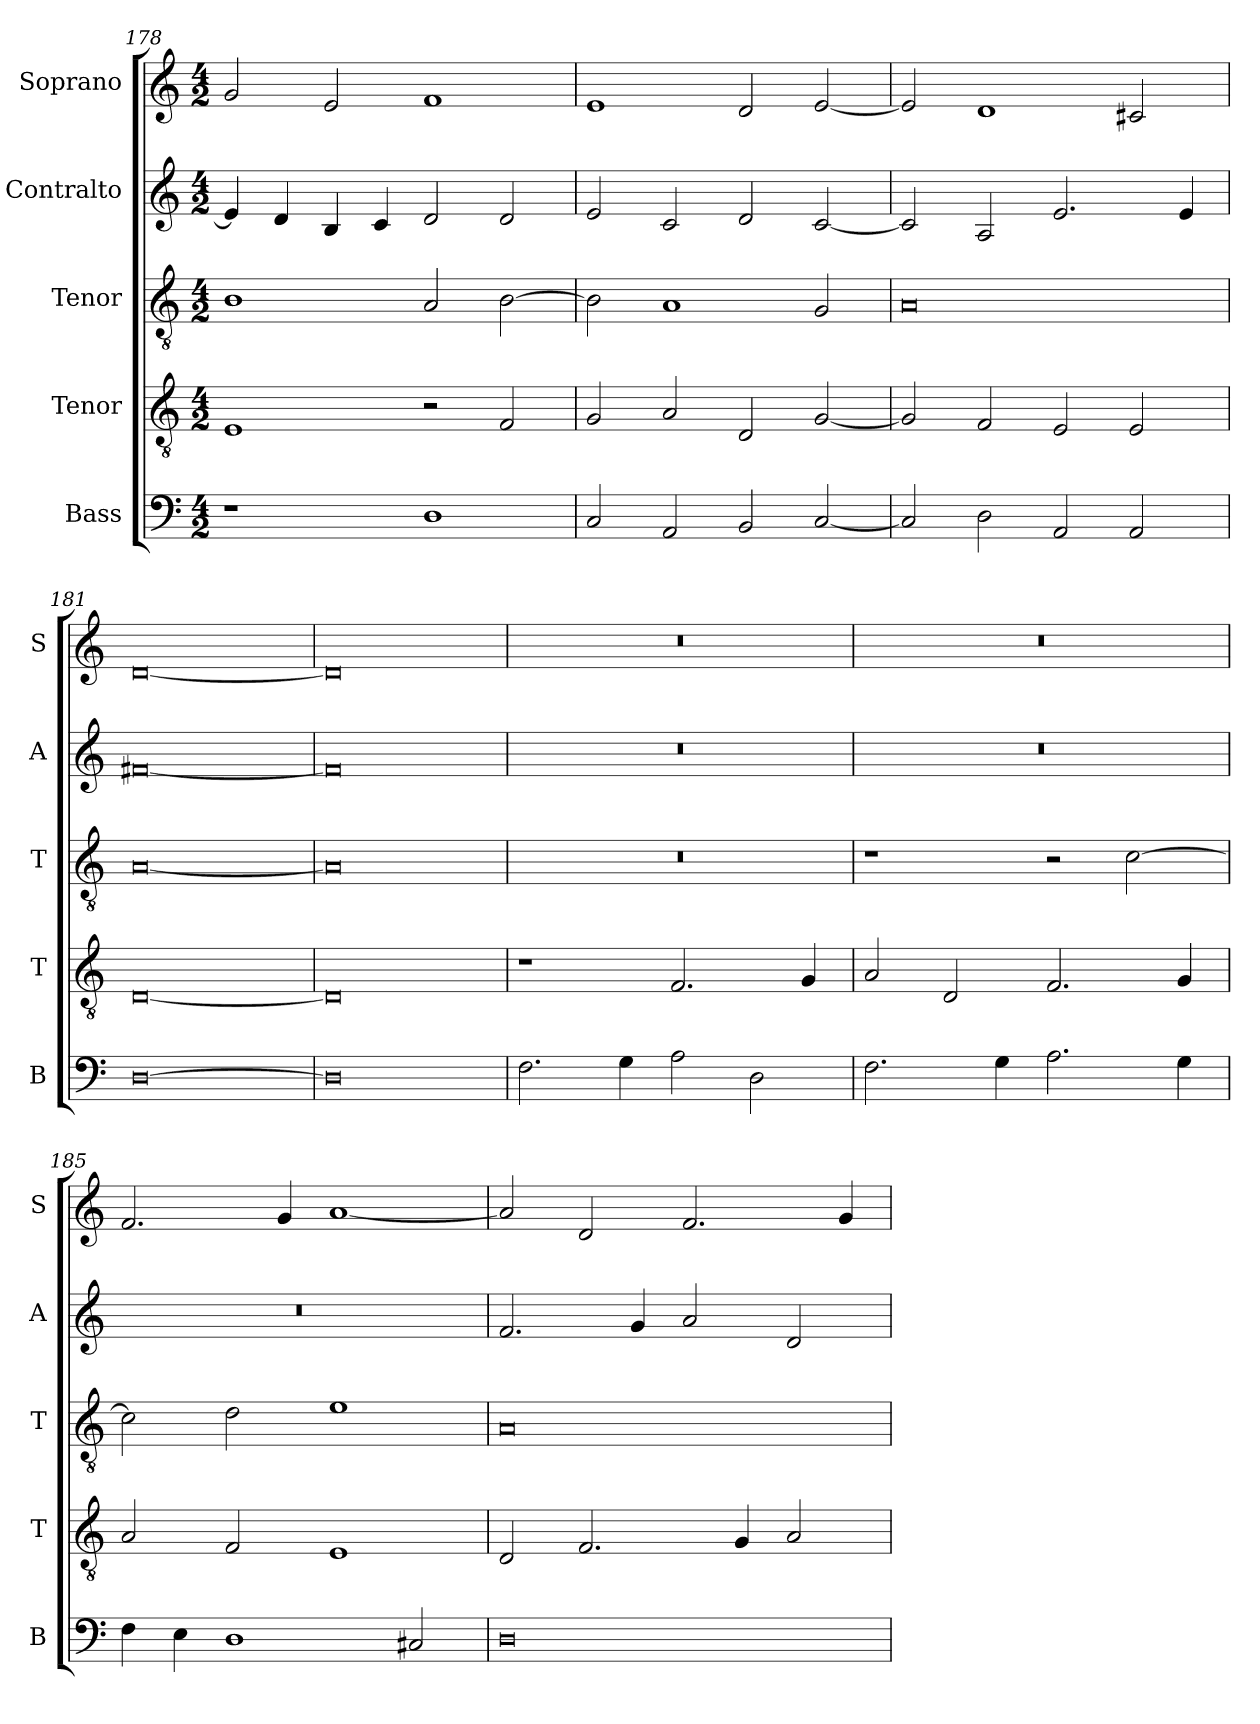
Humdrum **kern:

**kern	**kern	**kern	**kern	**kern
*part5	*part4	*part3	*part2	*part1
*staff5	*staff4	*staff3	*staff2	*staff1
*I"Bass	*I"Tenor	*I"Tenor	*I"Contralto	*I"Soprano
*I'B	*I'T	*I'T	*I'A	*I'S
*clefF4	*clefGv2	*clefGv2	*clefG2	*clefG2
*k[]	*k[]	*k[]	*k[]	*k[]
*D:dor	*D:dor	*D:dor	*D:dor	*D:dor
*M4/2	*M4/2	*M4/2	*M4/2	*M4/2
=178	=178	=178	=178	=178
1r	1E	1B	4e]	2g
.	.	.	4d	.
.	.	.	4B	2e
.	.	.	4c	.
1D	2r	2A	2d	1f
.	2F	[2B	2d	.
=179	=179	=179	=179	=179
2C	2G	2B]	2e	1e
2AA	2A	1A	2c	.
2BB	2D	.	2d	2d
[2C	[2G	2G	[2c	[2e
=180	=180	=180	=180	=180
2C]	2G]	0A	2c]	2e]
2D	2F	.	2A	1d
2AA	2E	.	2.e	.
2AA	2E	.	.	2c#X
.	.	.	4e	.
=181	=181	=181	=181	=181
[0D	[0D	[0A	[0f#X	[0d
=182	=182	=182	=182	=182
0D]	0D]	0A]	0f#]	0d]
=183	=183	=183	=183	=183
2.F	1r	0r	0r	0r
4G	.	.	.	.
2A	2.F	.	.	.
2D	.	.	.	.
.	4G	.	.	.
=184	=184	=184	=184	=184
2.F	2A	1r	0r	0r
.	2D	.	.	.
4G	.	.	.	.
2.A	2.F	2r	.	.
.	.	[2c	.	.
4G	4G	.	.	.
=185	=185	=185	=185	=185
4F	2A	2c]	0r	2.f
4E	.	.	.	.
1D	2F	2d	.	.
.	.	.	.	4g
.	1E	1e	.	[1a
2C#X	.	.	.	.
=186	=186	=186	=186	=186
0D	2D	0A	2.f	2a]
.	2.F	.	.	2d
.	.	.	4g	.
.	.	.	2a	2.f
.	4G	.	.	.
.	2A	.	2d	.
.	.	.	.	4g
=	=	=	=	=
*-	*-	*-	*-	*-
